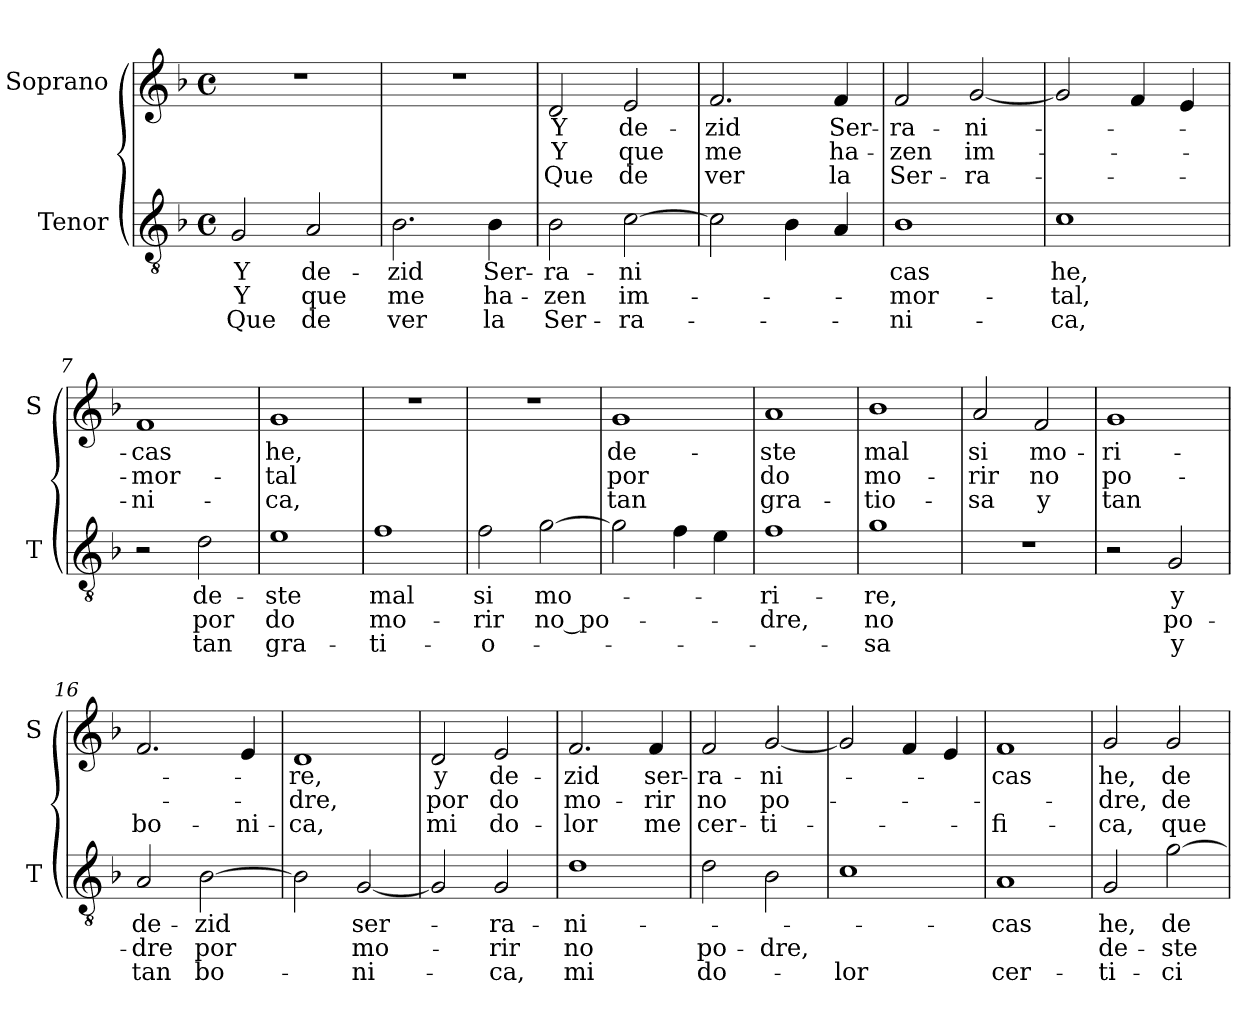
**kern	**text	**text	**text	**kern	**text	**text	**text
*part2	*part2	*part2	*part2	*part1	*part1	*part1	*part1
*staff2	*staff2	*staff2	*staff2	*staff1	*staff1	*staff1	*staff1
*I"Tenor	*	*	*	*I"Soprano	*	*	*
*I'T	*	*	*	*I'S	*	*	*
*clefGv2	*	*	*	*clefG2	*	*	*
*k[b-]	*	*	*	*k[b-]	*	*	*
*F:	*	*	*	*F:	*	*	*
*M4/4	*	*	*	*M4/4	*	*	*
*met(c)	*	*	*	*met(c)	*	*	*
=1	=1	=1	=1	=1	=1	=1	=1
!	!LO:LY:b	!LO:LY:b	!LO:LY:b	!	!	!	!
2G/	Y	Y	Que	1r	.	.	.
!	!LO:LY:b	!LO:LY:b	!LO:LY:b	!	!	!	!
2A/	de-	que	de	.	.	.	.
=2	=2	=2	=2	=2	=2	=2	=2
!	!LO:LY:b	!LO:LY:b	!LO:LY:b	!	!	!	!
2.B-\	-zid	me	ver	1r	.	.	.
!	!LO:LY:b	!LO:LY:b	!LO:LY:b	!	!	!	!
4B-\	Ser-	ha-	la	.	.	.	.
=3	=3	=3	=3	=3	=3	=3	=3
!	!LO:LY:b	!LO:LY:b	!LO:LY:b	!	!LO:LY:b	!LO:LY:b	!LO:LY:b
2B-\	-ra-	-zen	Ser-	2d/	Y	Y	Que
!	!LO:LY:b	!LO:LY:b	!LO:LY:b	!	!LO:LY:b	!LO:LY:b	!LO:LY:b
[2c\	-ni	im-	-ra-	2e/	de-	que	de
=4	=4	=4	=4	=4	=4	=4	=4
!	!	!	!	!	!LO:LY:b	!LO:LY:b	!LO:LY:b
2c\]	.	.	.	2.f/	-zid	me	ver
4B-\	.	.	.	.	.	.	.
!	!	!	!	!	!LO:LY:b	!LO:LY:b	!LO:LY:b
4A/	.	.	.	4f/	Ser-	ha-	la
=5	=5	=5	=5	=5	=5	=5	=5
!	!LO:LY:b	!LO:LY:b	!LO:LY:b	!	!LO:LY:b	!LO:LY:b	!LO:LY:b
1B-	cas	-mor-	-ni-	2f/	-ra-	-zen	Ser-
!	!	!	!	!	!LO:LY:b	!LO:LY:b	!LO:LY:b
.	.	.	.	[2g/	-ni-	im-	-ra-
!!LO:LB:g=z
=6	=6	=6	=6	=6	=6	=6	=6
!	!LO:LY:b	!LO:LY:b	!LO:LY:b	!	!	!	!
1c	he,	-tal,	-ca,	2g/]	.	.	.
.	.	.	.	4f/	.	.	.
.	.	.	.	4e/	.	.	.
=7	=7	=7	=7	=7	=7	=7	=7
!	!	!	!	!	!LO:LY:b	!LO:LY:b	!LO:LY:b
2r	.	.	.	1f	-cas	-mor-	-ni-
!	!LO:LY:b	!LO:LY:b	!LO:LY:b	!	!	!	!
2d\	de-	por	tan	.	.	.	.
=8	=8	=8	=8	=8	=8	=8	=8
!	!LO:LY:b	!LO:LY:b	!LO:LY:b	!	!LO:LY:b	!LO:LY:b	!LO:LY:b
1e	-ste	do	gra-	1g	he,	-tal	-ca,
=9	=9	=9	=9	=9	=9	=9	=9
!	!LO:LY:b	!LO:LY:b	!LO:LY:b	!	!	!	!
1f	mal	mo-	-ti-	1r	.	.	.
=10	=10	=10	=10	=10	=10	=10	=10
!	!LO:LY:b	!LO:LY:b	!LO:LY:b	!	!	!	!
2f\	si	-rir	-o-	1r	.	.	.
!	!LO:LY:b	!LO:LY:b	!	!	!	!	!
[2g\	mo-	no_po-	.	.	.	.	.
=11	=11	=11	=11	=11	=11	=11	=11
!	!	!	!	!	!LO:LY:b	!LO:LY:b	!LO:LY:b
2g\]	.	.	.	1g	de-	por	tan
4f\	.	.	.	.	.	.	.
4e\	.	.	.	.	.	.	.
!!LO:LB:g=z
=12	=12	=12	=12	=12	=12	=12	=12
!	!LO:LY:b	!LO:LY:b	!	!	!LO:LY:b	!LO:LY:b	!LO:LY:b
1f	-ri-	-dre,	.	1a	-ste	do	gra-
=13	=13	=13	=13	=13	=13	=13	=13
!	!LO:LY:b	!LO:LY:b	!LO:LY:b	!	!LO:LY:b	!LO:LY:b	!LO:LY:b
1g	-re,	no	-sa	1b-	mal	mo-	-tio-
=14	=14	=14	=14	=14	=14	=14	=14
!	!	!	!	!	!LO:LY:b	!LO:LY:b	!LO:LY:b
1r	.	.	.	2a/	si	-rir	-sa
!	!	!	!	!	!LO:LY:b	!LO:LY:b	!LO:LY:b
.	.	.	.	2f/	mo-	no	y
=15	=15	=15	=15	=15	=15	=15	=15
!	!	!	!	!	!LO:LY:b	!LO:LY:b	!LO:LY:b
2r	.	.	.	1g	-ri-	po-	tan
!	!LO:LY:b	!LO:LY:b	!LO:LY:b	!	!	!	!
2G/	y	po-	y	.	.	.	.
=16	=16	=16	=16	=16	=16	=16	=16
!	!LO:LY:b	!LO:LY:b	!LO:LY:b	!	!	!	!LO:LY:b
2A/	de-	-dre	tan	2.f/	.	.	bo-
!	!LO:LY:b	!LO:LY:b	!LO:LY:b	!	!	!	!
[2B-\	-zid	por	bo-	.	.	.	.
!	!	!	!	!	!	!	!LO:LY:b
.	.	.	.	4e/	.	.	-ni-
=17	=17	=17	=17	=17	=17	=17	=17
!	!	!	!	!	!LO:LY:b	!LO:LY:b	!LO:LY:b
2B-\]	.	.	.	1d	-re,	-dre,	-ca,
!	!LO:LY:b	!LO:LY:b	!LO:LY:b	!	!	!	!
[2G/	ser-	mo-	-ni-	.	.	.	.
!!LO:LB:g=z
=18	=18	=18	=18	=18	=18	=18	=18
!	!	!	!	!	!LO:LY:b	!LO:LY:b	!LO:LY:b
2G/]	.	.	.	2d/	y	por	mi
!	!LO:LY:b	!LO:LY:b	!LO:LY:b	!	!LO:LY:b	!LO:LY:b	!LO:LY:b
2G/	-ra-	-rir	-ca,	2e/	de-	do	do-
=19	=19	=19	=19	=19	=19	=19	=19
!	!LO:LY:b	!LO:LY:b	!LO:LY:b	!	!LO:LY:b	!LO:LY:b	!LO:LY:b
1d	-ni-	no	mi	2.f/	-zid	mo-	-lor
!	!	!	!	!	!LO:LY:b	!LO:LY:b	!LO:LY:b
.	.	.	.	4f/	ser-	-rir	me
=20	=20	=20	=20	=20	=20	=20	=20
!	!	!LO:LY:b	!LO:LY:b	!	!LO:LY:b	!LO:LY:b	!LO:LY:b
2d\	.	po-	do-	2f/	-ra-	no	cer-
!	!	!LO:LY:b	!	!	!LO:LY:b	!LO:LY:b	!LO:LY:b
2B-\	.	-dre,	.	[2g/	-ni-	po-	-ti-
=21	=21	=21	=21	=21	=21	=21	=21
!	!	!	!LO:LY:b	!	!	!	!
1c	.	.	-lor	2g/]	.	.	.
.	.	.	.	4f/	.	.	.
.	.	.	.	4e/	.	.	.
=22	=22	=22	=22	=22	=22	=22	=22
!	!LO:LY:b	!	!LO:LY:b	!	!LO:LY:b	!	!LO:LY:b
1A	-cas	.	cer-	1f	-cas	.	-fi-
=23	=23	=23	=23	=23	=23	=23	=23
!	!LO:LY:b	!LO:LY:b	!LO:LY:b	!	!LO:LY:b	!LO:LY:b	!LO:LY:b
2G/	he,	de-	-ti-	2g/	he,	-dre,	-ca,
!	!LO:LY:b	!LO:LY:b	!LO:LY:b	!	!LO:LY:b	!LO:LY:b	!LO:LY:b
[2g\	de-	-ste	-ci-	2g/	de-	de-	que
=	=	=	=	=	=	=	=
*-	*-	*-	*-	*-	*-	*-	*-
